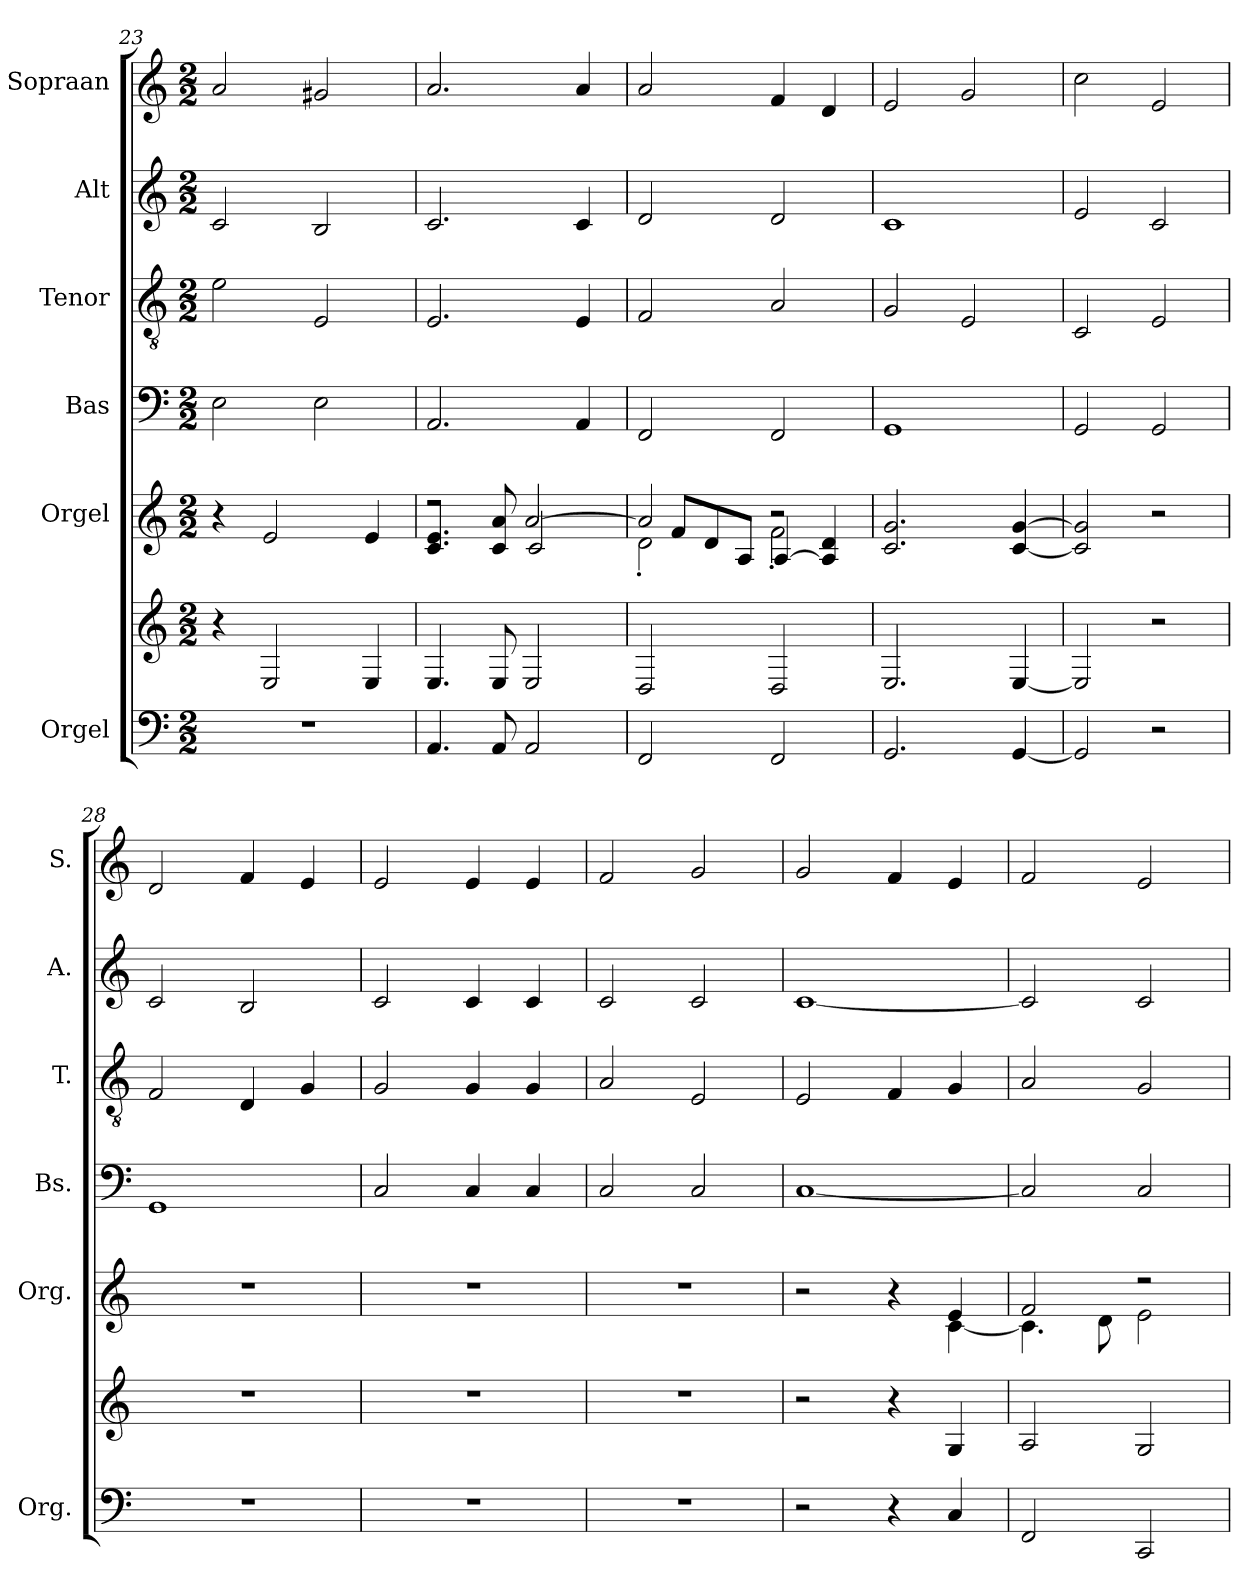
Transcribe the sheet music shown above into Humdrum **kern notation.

**kern	**kern	**kern	**kern	**kern	**kern	**kern
*part6	*part6	*part5	*part4	*part3	*part2	*part1
*staff7	*staff6	*staff5	*staff4	*staff3	*staff2	*staff1
*I"Orgel	*	*I"Orgel	*I"Bas	*I"Tenor	*I"Alt	*I"Sopraan
*I'Org.	*	*I'Org.	*I'Bs.	*I'T.	*I'A.	*I'S.
*clefF4	*clefG2	*clefG2	*clefF4	*clefGv2	*clefG2	*clefG2
*k[]	*k[]	*k[]	*k[]	*k[]	*k[]	*k[]
*M2/2	*M2/2	*M2/2	*M2/2	*M2/2	*M2/2	*M2/2
=23	=23	=23	=23	=23	=23	=23
1r	4r	4r	2E\	2e\	2c/	2a/
.	2E/	2e/	.	.	.	.
.	.	.	2E\	2E/	2B/	2g#X/
.	4E/	4e/	.	.	.	.
=24	=24	=24	=24	=24	=24	=24
*	*	*^	*	*	*	*
4.AA/	4.E/	2r	4.c/ 4.e/	2.AA/	2.E/	2.c/	2.a/
8AA/	8E/	.	8c/ 8a/	.	.	.	.
2AA/	2E/	[2a/	2c/	.	.	.	.
.	.	.	.	4AA/	4E/	4c/	4a/
=25	=25	=25	=25	=25	=25	=25	=25
*	*	*	*^	*	*	*	*
2FF/	2D/	2a/]	2d'\	8ryy	2FF/	2F/	2d/	2a/
.	.	.	.	8f/L	.	.	.	.
.	.	.	.	8d/	.	.	.	.
.	.	.	.	8A/J	.	.	.	.
2FF/	2D/	2r	2f'\	[4A/	2FF/	2A/	2d/	4f/
.	.	.	.	4A/] 4d/	.	.	.	4d/
*	*	*v	*v	*v	*	*	*	*
=26	=26	=26	=26	=26	=26	=26
2.GG/	2.E/	2.c/ 2.g/	1GG	2G/	1c	2e/
.	.	.	.	2E/	.	2g/
[4GG/	[4E/	[4c/ [4g/	.	.	.	.
=27	=27	=27	=27	=27	=27	=27
2GG/]	2E/]	2c/] 2g/]	2GG/	2C/	2e/	2cc\
2r	2r	2r	2GG/	2E/	2c/	2e/
=28	=28	=28	=28	=28	=28	=28
1r	1r	1r	1GG	2F/	2c/	2d/
.	.	.	.	4D/	2B/	4f/
.	.	.	.	4G/	.	4e/
=29	=29	=29	=29	=29	=29	=29
1r	1r	1r	2C/	2G/	2c/	2e/
.	.	.	4C/	4G/	4c/	4e/
.	.	.	4C/	4G/	4c/	4e/
!!LO:PB:g=z
=30	=30	=30	=30	=30	=30	=30
1r	1r	1r	2C/	2A/	2c/	2f/
.	.	.	2C/	2E/	2c/	2g/
=31	=31	=31	=31	=31	=31	=31
*	*	*^	*	*	*	*
2r	2r	2r	2.ryy	[1C	2E/	[1c	2g/
4r	4r	4r	.	.	4F/	.	4f/
4C/	4G/	4e/	[4c\	.	4G/	.	4e/
=32	=32	=32	=32	=32	=32	=32	=32
2FF/	2A/	2f/	4.c\]	2C/]	2A/	2c/]	2f/
.	.	.	8d\	.	.	.	.
2CC/	2G/	2r	2e\	2C/	2G/	2c/	2e/
*	*	*v	*v	*	*	*	*
=	=	=	=	=	=	=
*-	*-	*-	*-	*-	*-	*-
